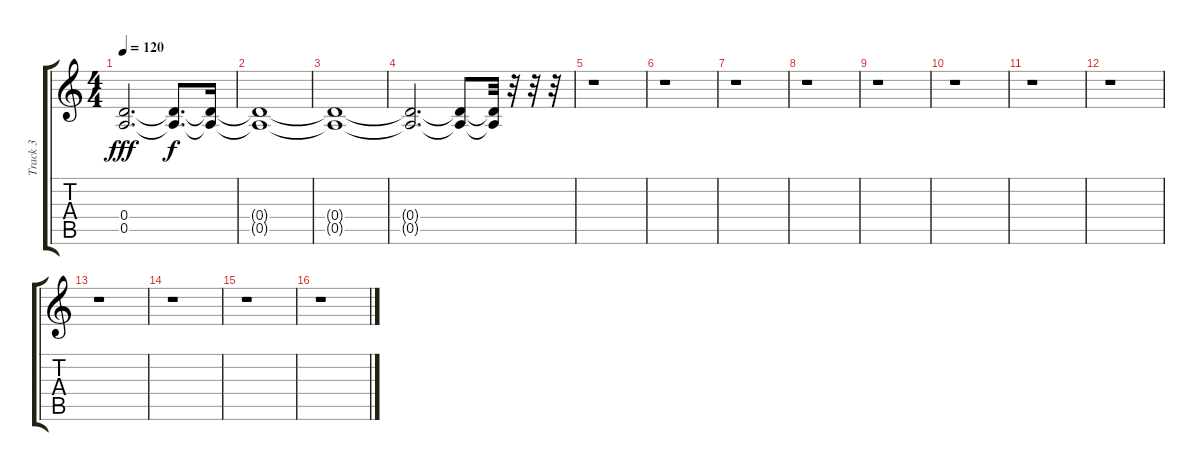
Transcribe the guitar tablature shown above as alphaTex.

\track ("Track 3" "Track 3") {instrument distortionguitar}
\staff {score tabs}
\tuning (E4 B3 G3 D3 A2 E2) {hide}
\ts (4 4)
\tempo 120
\clef g2
\ks c
(0.4 0.5).2{d dy fff} (0.4{t} 0.5{t}).8{d dy f} (0.4{t} 0.5{t}).16 |
(0.4{t} 0.5{t}).1 |
(0.4{t} 0.5{t}).1 |
(0.4{t} 0.5{t}).2{d} (0.4{t} 0.5{t}).8 (0.4{t} 0.5{t}).32 r.32 r.32 r.32 |
r.1 |
r.1 |
r.1 |
r.1 |
r.1 |
r.1 |
r.1 |
r.1 |
r.1 |
r.1 |
r.1 |
r.1
